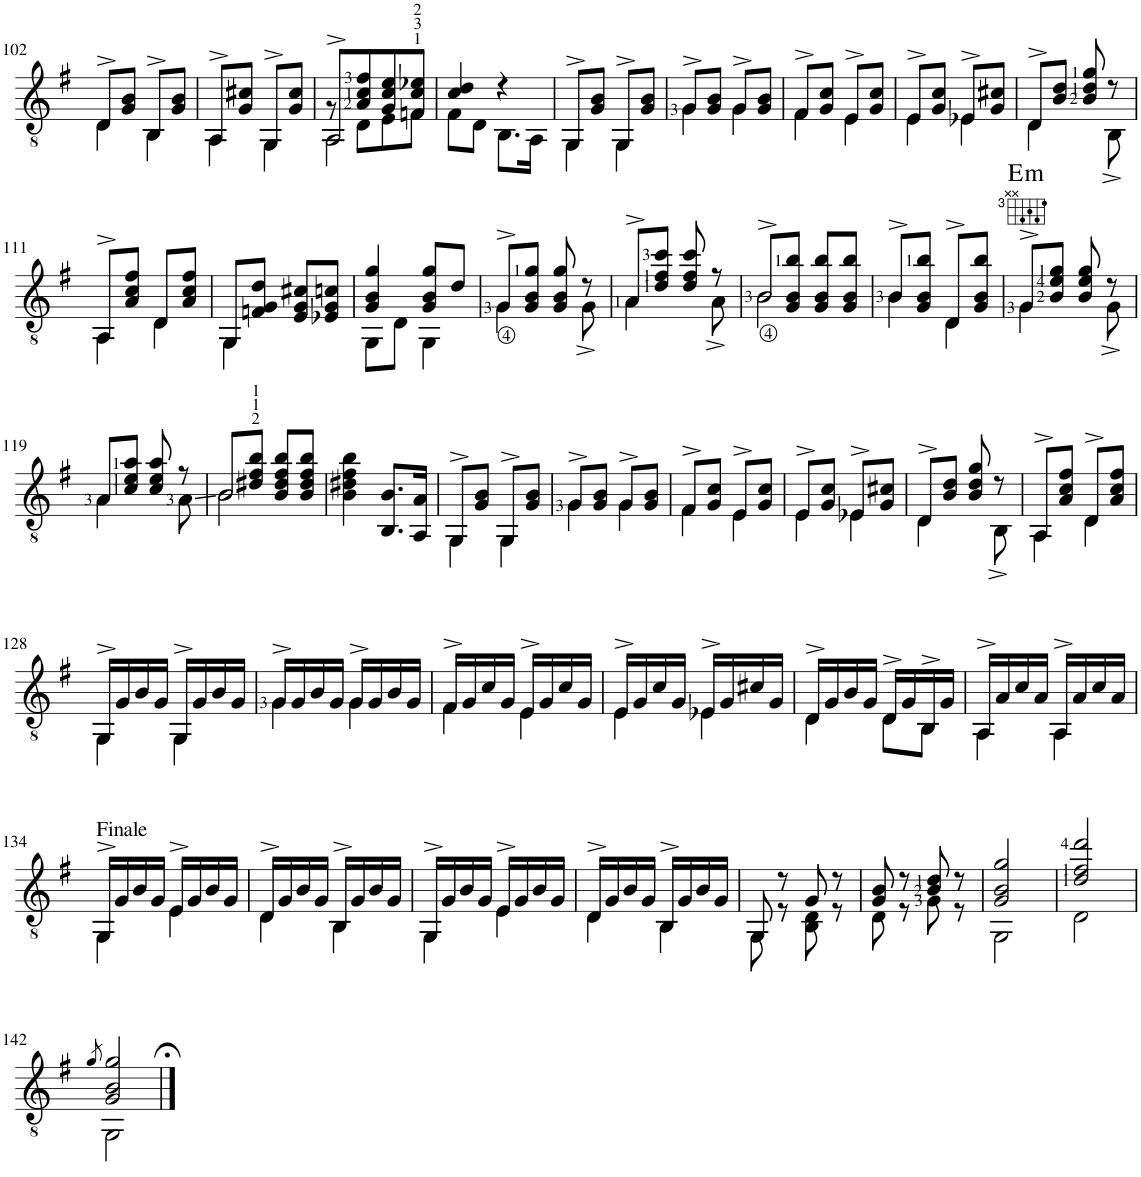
**kern	**harte
*part1	*part1
*staff1	*
*I"Guitar	*
*I'Guit.	*
!!LO:PB:g=z
*clefGv2	*
*k[f#]	*
*M2/4	*
=102	=102
*^	*
8D^/L	4D\	.
8G/ 8B/J	.	.
8BB^/L	4BB\	.
8G/ 8B/J	.	.
=103	=103	=103
8AA^/L	4AA\	.
8G/ 8c#X/J	.	.
8GG^/L	4GG\	.
8G/ 8c#/J	.	.
*v	*v	*
=104	=104
!LO:N:head=open	!
*^	*
*	*^	*
8AA^/L	8r	2AA\	.
8A/ 8c/ 8f#/	8D\L	.	.
8G/ 8c/ 8e/	8E\	.	.
8Fn/ 8c/ 8e-X/J	8F\J	.	.
*	*v	*v	*
=105	=105	=105
4c/ 4d/	8F#\L	.
.	8D\J	.
4r	8.BB\L	.
.	16AA\Jk	.
=106	=106	=106
8GG^/L	4GG\	.
8G/ 8B/J	.	.
8GG^/L	4GG\	.
8G/ 8B/J	.	.
=107	=107	=107
8G^/L	4G\	.
8G/ 8B/J	.	.
8G^/L	4G\	.
8G/ 8B/J	.	.
=108	=108	=108
8F#^/L	4F#\	.
8G/ 8c/J	.	.
8E^/L	4E\	.
8G/ 8c/J	.	.
=109	=109	=109
8E^/L	4E\	.
8G/ 8c/J	.	.
8E-X^/L	4E-\	.
8G/ 8c#X/J	.	.
=110	=110	=110
8D^/L	4.D\	.
8B/ 8d/J	.	.
8B/ 8d/ 8g/	.	.
8r	8BB^\	.
!!LO:LB:g=z	!!
=111	=111	=111
8AA^/L	4AA\	.
8A/ 8c/ 8f#/J	.	.
8D/L	4D\	.
8A/ 8c/ 8f#/J	.	.
=112	=112	=112
8GG/L	4GG\	.
8Fn/ 8G/ 8d/J	.	.
8E/ 8G/ 8c#X/L	4ryy	.
8E-X/ 8G/ 8cn/J	.	.
=113	=113	=113
4G/ 4B/ 4g/	8GG\L	.
.	8D\J	.
8G/ 8B/ 8g/L	4GG\	.
8d/J	.	.
=114	=114	=114
8G^/L	4.G\	.
8G/ 8B/ 8g/J	.	.
8G/ 8B/ 8g/	.	.
8r	8G^\	.
=115	=115	=115
8A^/L	4.A\	.
8d/ 8f#/ 8cc/J	.	.
8d/ 8f#/ 8cc/	.	.
8r	8A^\	.
=116	=116	=116
!LO:N:head=open	!	!
8B^/L	2B\	.
8G/ 8B/ 8b/J	.	.
8G/ 8B/ 8b/L	.	.
8G/ 8B/ 8b/J	.	.
=117	=117	=117
8B^/L	4B\	.
8G/ 8B/ 8b/J	.	.
8D^/L	4D\	.
8G/ 8B/ 8b/J	.	.
=118	=118	=118
!	!	!LO:H:kt=m
8G^/L	4.G\	E:min
8B/ 8e/ 8g/J	.	.
8B/ 8e/ 8g/	.	.
8r	8G^\	.
!!LO:LB:g=z	!!
=119	=119	=119
8A/L	4.A\	.
8c/ 8e/ 8a/J	.	.
8c/ 8e/ 8a/	.	.
8r	8A\	.
=120	=120	=120
!LO:N:head=open	!	!
8B/L	2B\	.
8d#X/ 8f#/ 8b/J	.	.
8B/ 8d#/ 8f#/ 8b/L	.	.
8B/ 8d#/ 8f#/ 8b/J	.	.
*v	*v	*
=121	=121
4B\ 4d#X\ 4f#\ 4b\	.
8.BB/ 8.B/L	.
16AA/ 16A/Jk	.
=122	=122
*^	*
8GG^/L	4GG\	.
8G/ 8B/J	.	.
8GG^/L	4GG\	.
8G/ 8B/J	.	.
=123	=123	=123
8G^/L	4G\	.
8G/ 8B/J	.	.
8G^/L	4G\	.
8G/ 8B/J	.	.
=124	=124	=124
8F#^/L	4F#\	.
8G/ 8c/J	.	.
8E^/L	4E\	.
8G/ 8c/J	.	.
=125	=125	=125
8E^/L	4E\	.
8G/ 8c/J	.	.
8E-X^/L	4E-\	.
8G/ 8c#X/J	.	.
=126	=126	=126
8D^/L	4.D\	.
8B/ 8d/J	.	.
8B/ 8d/ 8g/	.	.
8r	8BB^\	.
=127	=127	=127
8AA^/L	4AA\	.
8A/ 8c/ 8f#/J	.	.
8D^/L	4D\	.
8A/ 8c/ 8f#/J	.	.
!!LO:LB:g=z	!!
=128	=128	=128
16GG^/LL	4GG\	.
16G/	.	.
16B/	.	.
16G/JJ	.	.
16GG^/LL	4GG\	.
16G/	.	.
16B/	.	.
16G/JJ	.	.
=129	=129	=129
16G^/LL	4G\	.
16G/	.	.
16B/	.	.
16G/JJ	.	.
16G^/LL	4G\	.
16G/	.	.
16B/	.	.
16G/JJ	.	.
=130	=130	=130
16F#^/LL	4F#\	.
16G/	.	.
16c/	.	.
16G/JJ	.	.
16E^/LL	4E\	.
16G/	.	.
16c/	.	.
16G/JJ	.	.
=131	=131	=131
16E^/LL	4E\	.
16G/	.	.
16c/	.	.
16G/JJ	.	.
16E-X^/LL	4E-\	.
16G/	.	.
16c#X/	.	.
16G/JJ	.	.
=132	=132	=132
16D^/LL	4D\	.
16G/	.	.
16B/	.	.
16G/JJ	.	.
16D^/LL	8D\L	.
16G/	.	.
16BB^/	8BB\J	.
16G/JJ	.	.
=133	=133	=133
16AA^/LL	4AA\	.
16A/	.	.
16c/	.	.
16A/JJ	.	.
16AA^/LL	4AA\	.
16A/	.	.
16c/	.	.
16A/JJ	.	.
!!LO:LB:g=z	!!
=134	=134	=134
!LO:TX:a:t=Finale	!	!
16GG^/LL	4GG\	.
16G/	.	.
16B/	.	.
16G/JJ	.	.
16E^/LL	4E\	.
16G/	.	.
16B/	.	.
16G/JJ	.	.
=135	=135	=135
16D^/LL	4D\	.
16G/	.	.
16B/	.	.
16G/JJ	.	.
16BB^/LL	4BB\	.
16G/	.	.
16B/	.	.
16G/JJ	.	.
=136	=136	=136
16GG^/LL	4GG\	.
16G/	.	.
16B/	.	.
16G/JJ	.	.
16E^/LL	4E\	.
16G/	.	.
16B/	.	.
16G/JJ	.	.
=137	=137	=137
16D^/LL	4D\	.
16G/	.	.
16B/	.	.
16G/JJ	.	.
16BB^/LL	4BB\	.
16G/	.	.
16B/	.	.
16G/JJ	.	.
=138	=138	=138
8GG/	8GG\	.
8r	8r	.
8G/	8BB\ 8D\	.
8r	8r	.
=139	=139	=139
8G/ 8B/	8D\	.
8r	8r	.
8B/ 8d/	8G\	.
8r	8r	.
=140	=140	=140
2G/ 2B/ 2g/	2GG\	.
=141	=141	=141
2d/ 2f#/ 2dd/	2D\	.
!!LO:LB:g=z	!!
=142	=142	=142
8qg/	.	.
2G/ 2B/ 2g/	2GG\	.
*v	*v	*
==	==
*-	*-
